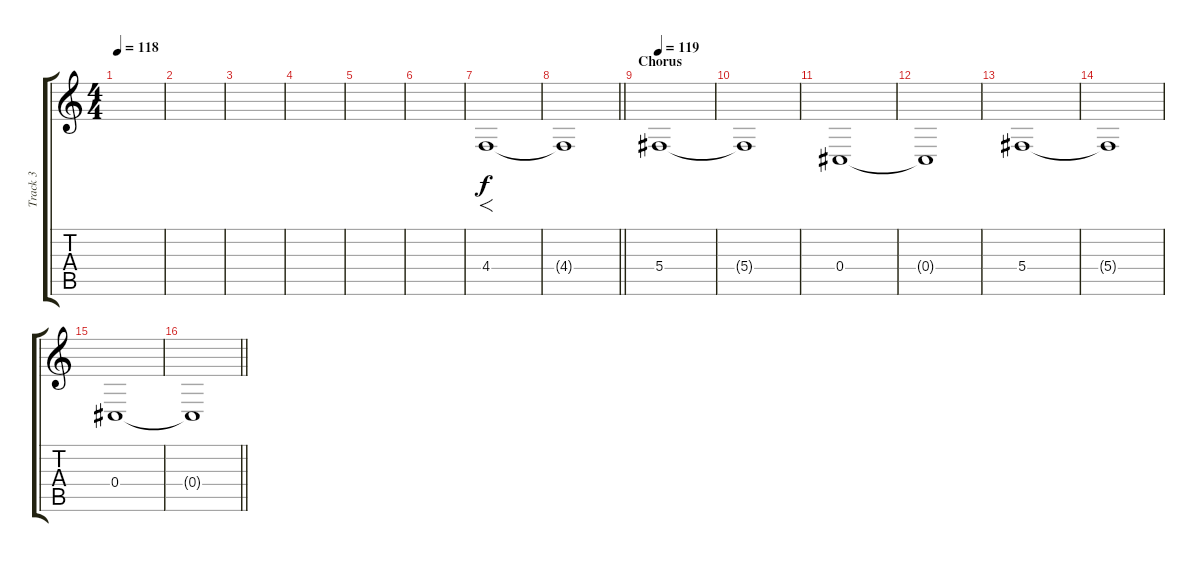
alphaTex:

\track ("Track 3" "Track 3") {instrument cello}
\staff {score tabs}
\tuning (Eb4 Bb3 Gb3 Db3 Ab2 Db2) {hide}
\ts (4 4)
\section ("" "")
\tempo 118
\clef g2
\ks c
|
|
|
|
|
|
4.4.1{f} |
\barLineRight lightlight
4.4{t}.1 |
\section ("" "Chorus")
\tempo 119
5.4.1 |
5.4{t}.1 |
0.4.1 |
0.4{t}.1 |
5.4.1 |
5.4{t}.1 |
0.4.1 |
\barLineRight lightlight
0.4{t}.1
